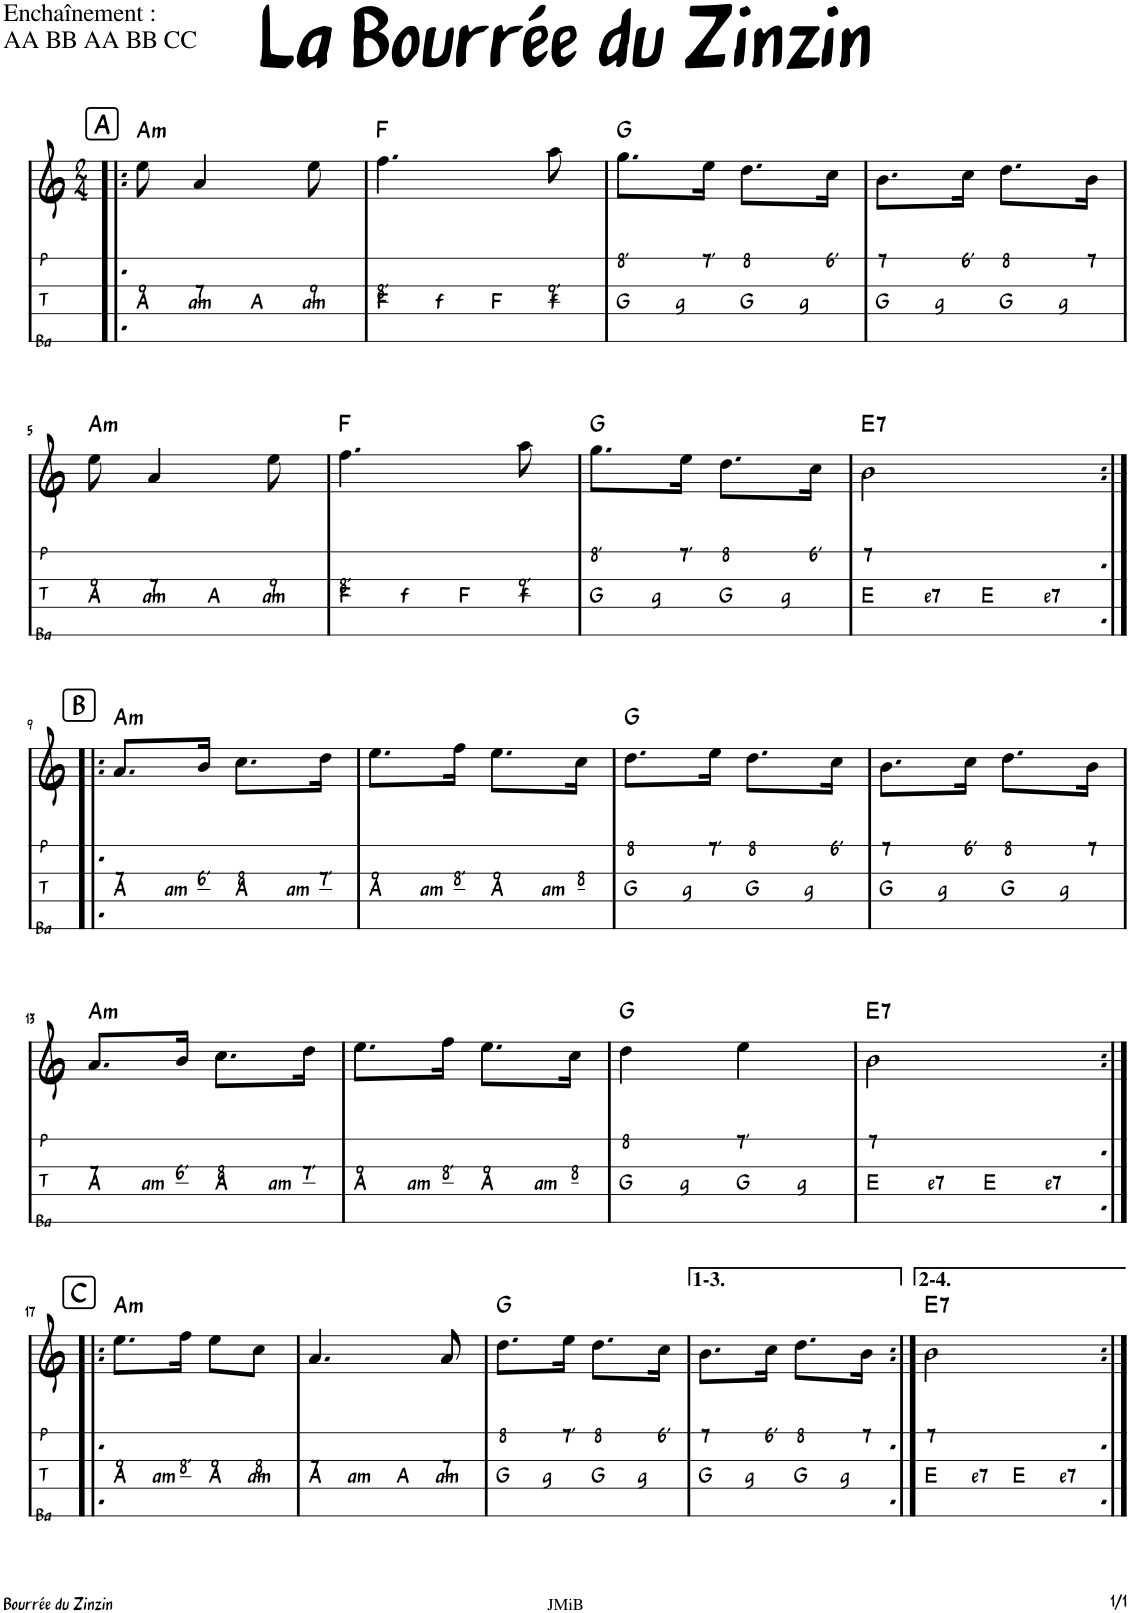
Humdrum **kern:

**kern	**text	**text	**text	**text	**kern	**text	**text	**harte
*part2	*part2	*part2	*part2	*part2	*part1	*part1	*part1	*part1
*staff2	*staff2	*staff2	*staff2	*staff2	*staff1	*staff1	*staff1	*
*I"P  T  Ba	*	*	*	*	*I"Accordéon	*	*	*
*I'P  T  Ba	*	*	*	*	*I'Acc	*	*	*
*stria4	*	*	*	*	*	*	*	*
*clefG2	*	*	*	*	*clefG2	*	*	*
*k[]	*	*	*	*	*k[]	*	*	*
*M2/4	*	*	*	*	*M2/4	*	*	*
!!LO:REH:place=s1:a:B:cj:fs=14:t=A
=1!|:	=1!|:	=1!|:	=1!|:	=1!|:	=1!|:	=1!|:	=1!|:	=1!|:
!	!	!	!	!LO:LY:b	!	!	!LO:LY:b	!LO:H:kt=m
8ryy	.	.	.	A	8ee\	.	9	A:min
!	!	!	!	!LO:LY:b	!	!	!LO:LY:b	!
8ryy	.	.	.	am	4a/	.	7	.
!	!	!	!	!LO:LY:b	!	!	!	!
8ryy	.	.	.	A	.	.	.	.
!	!	!	!	!LO:LY:b	!	!	!LO:LY:b	!
8ryy	.	.	.	am	8ee\	.	9	.
=2	=2	=2	=2	=2	=2	=2	=2	=2
!	!	!	!	!LO:LY:b	!	!	!LO:LY:b	!
8ryy	.	.	.	F	4.ff\	.	8'	F:maj
!	!	!	!	!LO:LY:b	!	!	!	!
8ryy	.	.	.	f	.	.	.	.
!	!	!	!	!LO:LY:b	!	!	!	!
8ryy	.	.	.	F	.	.	.	.
!	!	!	!	!LO:LY:b	!	!	!LO:LY:b	!
8ryy	.	.	.	f	8aa\	.	9'	.
=3	=3	=3	=3	=3	=3	=3	=3	=3
!	!	!	!	!LO:LY:b	!	!LO:LY:b	!	!
8ryy	.	.	.	G	8.gg\L	8'	.	G:maj
!	!	!	!	!LO:LY:b	!	!	!	!
8ryy	.	.	.	g	.	.	.	.
!	!	!	!	!	!	!LO:LY:b	!	!
.	.	.	.	.	16ee\Jk	7'	.	.
!	!	!	!	!LO:LY:b	!	!LO:LY:b	!	!
8ryy	.	.	.	G	8.dd\L	8	.	.
!	!	!	!	!LO:LY:b	!	!	!	!
8ryy	.	.	.	g	.	.	.	.
!	!	!	!	!	!	!LO:LY:b	!	!
.	.	.	.	.	16cc\Jk	6'	.	.
=4	=4	=4	=4	=4	=4	=4	=4	=4
!	!	!	!	!LO:LY:b	!	!LO:LY:b	!	!
8ryy	.	.	.	G	8.b\L	7	.	.
!	!	!	!	!LO:LY:b	!	!	!	!
8ryy	.	.	.	g	.	.	.	.
!	!	!	!	!	!	!LO:LY:b	!	!
.	.	.	.	.	16cc\Jk	6'	.	.
!	!	!	!	!LO:LY:b	!	!LO:LY:b	!	!
8ryy	.	.	.	G	8.dd\L	8	.	.
!	!	!	!	!LO:LY:b	!	!	!	!
8ryy	.	.	.	g	.	.	.	.
!	!	!	!	!	!	!LO:LY:b	!	!
.	.	.	.	.	16b\Jk	7	.	.
!!LO:LB:g=z
=5	=5	=5	=5	=5	=5	=5	=5	=5
!	!	!	!	!LO:LY:b	!	!	!LO:LY:b	!LO:H:kt=m
8ryy	.	.	.	A	8ee\	.	9	A:min
!	!	!	!	!LO:LY:b	!	!	!LO:LY:b	!
8ryy	.	.	.	am	4a/	.	7	.
!	!	!	!	!LO:LY:b	!	!	!	!
8ryy	.	.	.	A	.	.	.	.
!	!	!	!	!LO:LY:b	!	!	!LO:LY:b	!
8ryy	.	.	.	am	8ee\	.	9	.
=6	=6	=6	=6	=6	=6	=6	=6	=6
!	!	!	!	!LO:LY:b	!	!	!LO:LY:b	!
8ryy	.	.	.	F	4.ff\	.	8'	F:maj
!	!	!	!	!LO:LY:b	!	!	!	!
8ryy	.	.	.	f	.	.	.	.
!	!	!	!	!LO:LY:b	!	!	!	!
8ryy	.	.	.	F	.	.	.	.
!	!	!	!	!LO:LY:b	!	!	!LO:LY:b	!
8ryy	.	.	.	f	8aa\	.	9'	.
=7	=7	=7	=7	=7	=7	=7	=7	=7
!	!	!	!	!LO:LY:b	!	!LO:LY:b	!	!
8ryy	.	.	.	G	8.gg\L	8'	.	G:maj
!	!	!	!	!LO:LY:b	!	!	!	!
8ryy	.	.	.	g	.	.	.	.
!	!	!	!	!	!	!LO:LY:b	!	!
.	.	.	.	.	16ee\Jk	7'	.	.
!	!	!	!	!LO:LY:b	!	!LO:LY:b	!	!
8ryy	.	.	.	G	8.dd\L	8	.	.
!	!	!	!	!LO:LY:b	!	!	!	!
8ryy	.	.	.	g	.	.	.	.
!	!	!	!	!	!	!LO:LY:b	!	!
.	.	.	.	.	16cc\Jk	6'	.	.
=8	=8	=8	=8	=8	=8	=8	=8	=8
!	!	!	!	!LO:LY:b	!	!LO:LY:b	!	!LO:H:kt=7
8ryy	.	.	.	E	2b\	7	.	E:7
!	!	!	!	!LO:LY:b	!	!	!	!
8ryy	.	.	.	e7	.	.	.	.
!	!	!	!	!LO:LY:b	!	!	!	!
8ryy	.	.	.	E	.	.	.	.
!	!	!	!	!LO:LY:b	!	!	!	!
8ryy	.	.	.	e7	.	.	.	.
!!LO:LB:g=z
!!LO:REH:place=s1:a:B:cj:fs=14:t=B
=9:|!|:	=9:|!|:	=9:|!|:	=9:|!|:	=9:|!|:	=9:|!|:	=9:|!|:	=9:|!|:	=9:|!|:
!	!	!	!	!LO:LY:b	!	!	!LO:LY:b	!LO:H:kt=m
8ryy	.	.	.	A	8.a/L	.	7	A:min
!	!	!	!	!LO:LY:b	!	!	!	!
8ryy	.	.	.	am	.	.	.	.
!	!	!	!	!	!	!	!LO:LY:b	!
.	.	.	.	.	16b/Jk	.	6'	.
!	!	!	!	!LO:LY:b	!	!	!LO:LY:b	!
8ryy	.	.	.	A	8.cc\L	.	8	.
!	!	!	!	!LO:LY:b	!	!	!	!
8ryy	.	.	.	am	.	.	.	.
!	!	!	!	!	!	!	!LO:LY:b	!
.	.	.	.	.	16dd\Jk	.	7'	.
=10	=10	=10	=10	=10	=10	=10	=10	=10
!	!	!	!	!LO:LY:b	!	!	!LO:LY:b	!
8ryy	.	.	.	A	8.ee\L	.	9	.
!	!	!	!	!LO:LY:b	!	!	!	!
8ryy	.	.	.	am	.	.	.	.
!	!	!	!	!	!	!	!LO:LY:b	!
.	.	.	.	.	16ff\Jk	.	8'	.
!	!	!	!	!LO:LY:b	!	!	!LO:LY:b	!
8ryy	.	.	.	A	8.ee\L	.	9	.
!	!	!	!	!LO:LY:b	!	!	!	!
8ryy	.	.	.	am	.	.	.	.
!	!	!	!	!	!	!	!LO:LY:b	!
.	.	.	.	.	16cc\Jk	.	8	.
=11	=11	=11	=11	=11	=11	=11	=11	=11
!	!	!	!	!LO:LY:b	!	!LO:LY:b	!	!
8ryy	.	.	.	G	8.dd\L	8	.	G:maj
!	!	!	!	!LO:LY:b	!	!	!	!
8ryy	.	.	.	g	.	.	.	.
!	!	!	!	!	!	!LO:LY:b	!	!
.	.	.	.	.	16ee\Jk	7'	.	.
!	!	!	!	!LO:LY:b	!	!LO:LY:b	!	!
8ryy	.	.	.	G	8.dd\L	8	.	.
!	!	!	!	!LO:LY:b	!	!	!	!
8ryy	.	.	.	g	.	.	.	.
!	!	!	!	!	!	!LO:LY:b	!	!
.	.	.	.	.	16cc\Jk	6'	.	.
=12	=12	=12	=12	=12	=12	=12	=12	=12
!	!	!	!	!LO:LY:b	!	!LO:LY:b	!	!
8ryy	.	.	.	G	8.b\L	7	.	.
!	!	!	!	!LO:LY:b	!	!	!	!
8ryy	.	.	.	g	.	.	.	.
!	!	!	!	!	!	!LO:LY:b	!	!
.	.	.	.	.	16cc\Jk	6'	.	.
!	!	!	!	!LO:LY:b	!	!LO:LY:b	!	!
8ryy	.	.	.	G	8.dd\L	8	.	.
!	!	!	!	!LO:LY:b	!	!	!	!
8ryy	.	.	.	g	.	.	.	.
!	!	!	!	!	!	!LO:LY:b	!	!
.	.	.	.	.	16b\Jk	7	.	.
!!LO:LB:g=z
=13	=13	=13	=13	=13	=13	=13	=13	=13
!	!	!	!	!LO:LY:b	!	!	!LO:LY:b	!LO:H:kt=m
8ryy	.	.	.	A	8.a/L	.	7	A:min
!	!	!	!	!LO:LY:b	!	!	!	!
8ryy	.	.	.	am	.	.	.	.
!	!	!	!	!	!	!	!LO:LY:b	!
.	.	.	.	.	16b/Jk	.	6'	.
!	!	!	!	!LO:LY:b	!	!	!LO:LY:b	!
8ryy	.	.	.	A	8.cc\L	.	8	.
!	!	!	!	!LO:LY:b	!	!	!	!
8ryy	.	.	.	am	.	.	.	.
!	!	!	!	!	!	!	!LO:LY:b	!
.	.	.	.	.	16dd\Jk	.	7'	.
=14	=14	=14	=14	=14	=14	=14	=14	=14
!	!	!	!	!LO:LY:b	!	!	!LO:LY:b	!
8ryy	.	.	.	A	8.ee\L	.	9	.
!	!	!	!	!LO:LY:b	!	!	!	!
8ryy	.	.	.	am	.	.	.	.
!	!	!	!	!	!	!	!LO:LY:b	!
.	.	.	.	.	16ff\Jk	.	8'	.
!	!	!	!	!LO:LY:b	!	!	!LO:LY:b	!
8ryy	.	.	.	A	8.ee\L	.	9	.
!	!	!	!	!LO:LY:b	!	!	!	!
8ryy	.	.	.	am	.	.	.	.
!	!	!	!	!	!	!	!LO:LY:b	!
.	.	.	.	.	16cc\Jk	.	8	.
=15	=15	=15	=15	=15	=15	=15	=15	=15
!	!	!	!	!LO:LY:b	!	!LO:LY:b	!	!
8ryy	.	.	.	G	4dd\	8	.	G:maj
!	!	!	!	!LO:LY:b	!	!	!	!
8ryy	.	.	.	g	.	.	.	.
!	!	!	!	!LO:LY:b	!	!LO:LY:b	!	!
8ryy	.	.	.	G	4ee\	7'	.	.
!	!	!	!	!LO:LY:b	!	!	!	!
8ryy	.	.	.	g	.	.	.	.
=16	=16	=16	=16	=16	=16	=16	=16	=16
!	!	!	!	!LO:LY:b	!	!LO:LY:b	!	!LO:H:kt=7
8ryy	.	.	.	E	2b\	7	.	E:7
!	!	!	!	!LO:LY:b	!	!	!	!
8ryy	.	.	.	e7	.	.	.	.
!	!	!	!	!LO:LY:b	!	!	!	!
8ryy	.	.	.	E	.	.	.	.
!	!	!	!	!LO:LY:b	!	!	!	!
8ryy	.	.	.	e7	.	.	.	.
!!LO:LB:g=z
!!LO:REH:place=s1:a:B:cj:fs=14:t=C
=17:|!|:	=17:|!|:	=17:|!|:	=17:|!|:	=17:|!|:	=17:|!|:	=17:|!|:	=17:|!|:	=17:|!|:
!	!	!	!	!LO:LY:b	!	!	!LO:LY:b	!LO:H:kt=m
8ryy	.	.	.	A	8.ee\L	.	9	A:min
!	!	!	!	!LO:LY:b	!	!	!	!
8ryy	.	.	.	am	.	.	.	.
!	!	!	!	!	!	!	!LO:LY:b	!
.	.	.	.	.	16ff\Jk	.	8'	.
!	!	!	!	!LO:LY:b	!	!	!LO:LY:b	!
8ryy	.	.	.	A	8ee\L	.	9	.
!	!	!	!	!LO:LY:b	!	!	!LO:LY:b	!
8ryy	.	.	.	am	8cc\J	.	8	.
=18	=18	=18	=18	=18	=18	=18	=18	=18
!	!	!	!	!LO:LY:b	!	!	!LO:LY:b	!
8ryy	.	.	.	A	4.a/	.	7	.
!	!	!	!	!LO:LY:b	!	!	!	!
8ryy	.	.	.	am	.	.	.	.
!	!	!	!	!LO:LY:b	!	!	!	!
8ryy	.	.	.	A	.	.	.	.
!	!	!	!	!LO:LY:b	!	!	!LO:LY:b	!
8ryy	.	.	.	am	8a/	.	7	.
=19	=19	=19	=19	=19	=19	=19	=19	=19
!	!	!	!	!LO:LY:b	!	!LO:LY:b	!	!
8ryy	.	.	.	G	8.dd\L	8	.	G:maj
!	!	!	!	!LO:LY:b	!	!	!	!
8ryy	.	.	.	g	.	.	.	.
!	!	!	!	!	!	!LO:LY:b	!	!
.	.	.	.	.	16ee\Jk	7'	.	.
!	!	!	!	!LO:LY:b	!	!LO:LY:b	!	!
8ryy	.	.	.	G	8.dd\L	8	.	.
!	!	!	!	!LO:LY:b	!	!	!	!
8ryy	.	.	.	g	.	.	.	.
!	!	!	!	!	!	!LO:LY:b	!	!
.	.	.	.	.	16cc\Jk	6'	.	.
=20	=20	=20	=20	=20	=20	=20	=20	=20
!	!	!	!	!LO:LY:b	!	!LO:LY:b	!	!
8ryy	.	.	.	G	8.b\L	7	.	.
!	!	!	!	!LO:LY:b	!	!	!	!
8ryy	.	.	.	g	.	.	.	.
!	!	!	!	!	!	!LO:LY:b	!	!
.	.	.	.	.	16cc\Jk	6'	.	.
!	!	!	!	!LO:LY:b	!	!LO:LY:b	!	!
8ryy	.	.	.	G	8.dd\L	8	.	.
!	!	!	!	!LO:LY:b	!	!	!	!
8ryy	.	.	.	g	.	.	.	.
!	!	!	!	!	!	!LO:LY:b	!	!
.	.	.	.	.	16b\Jk	7	.	.
=21:|!	=21:|!	=21:|!	=21:|!	=21:|!	=21:|!	=21:|!	=21:|!	=21:|!
!	!	!	!	!LO:LY:b	!	!LO:LY:b	!	!LO:H:kt=7
8ryy	.	.	.	E	2b\	7	.	E:7
!	!	!	!	!LO:LY:b	!	!	!	!
8ryy	.	.	.	e7	.	.	.	.
!	!	!	!	!LO:LY:b	!	!	!	!
8ryy	.	.	.	E	.	.	.	.
!	!	!	!	!LO:LY:b	!	!	!	!
8ryy	.	.	.	e7	.	.	.	.
=:|!	=:|!	=:|!	=:|!	=:|!	=:|!	=:|!	=:|!	=:|!
*-	*-	*-	*-	*-	*-	*-	*-	*-
